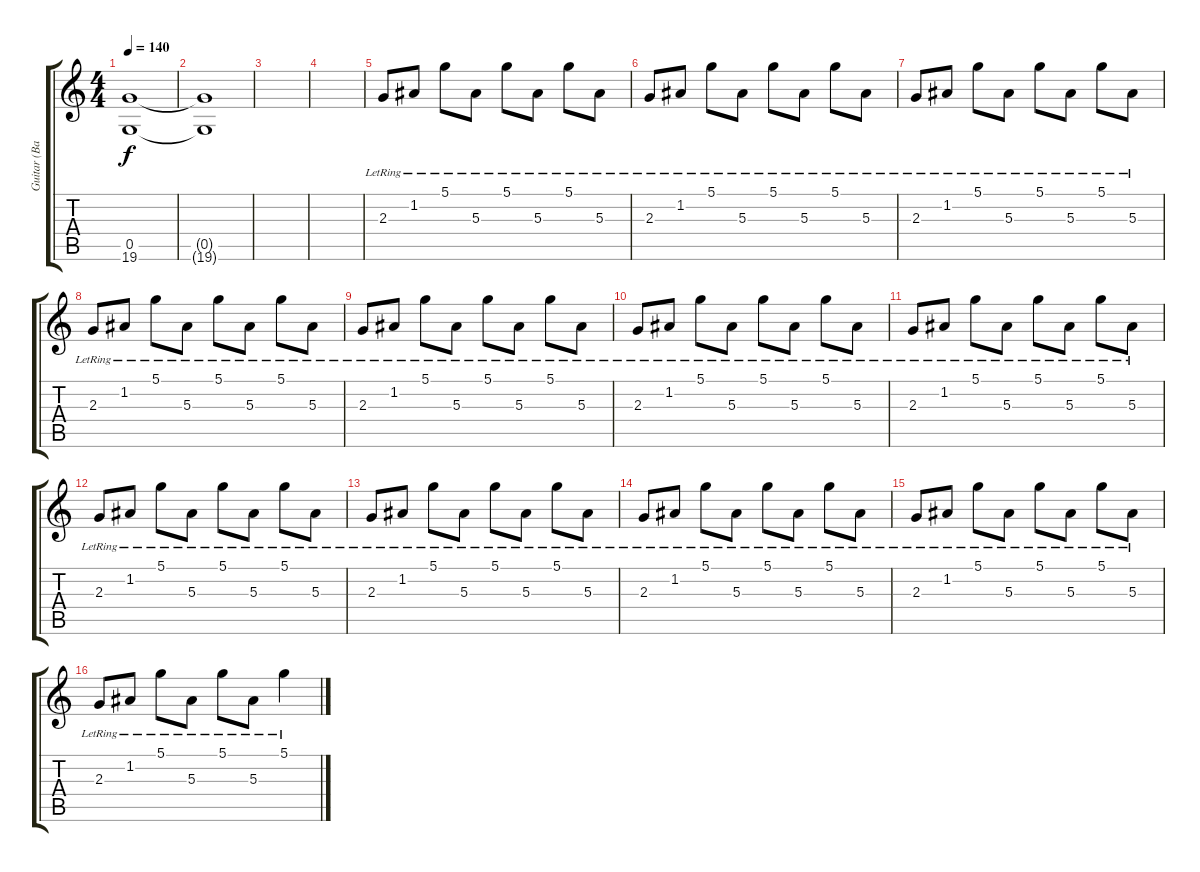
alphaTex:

\track ("Guitar (Bass) Drop C" "Guitar (Ba") {mute instrument acousticguitarsteel}
\staff {score tabs}
\tuning (D4 A3 F3 C3 G2 C2) {hide}
\ts (4 4)
\tempo 140
\clef g2
\ks c
(0.5 19.6).1{dy f volume 0} |
(0.5{t} 19.6{t}).1 |
|
|
2.3{lr}.8 1.2{lr}.8 5.1{lr}.8 5.3{lr}.8 5.1{lr}.8 5.3{lr}.8 5.1{lr}.8 5.3{lr}.8 |
2.3{lr}.8 1.2{lr}.8 5.1{lr}.8 5.3{lr}.8 5.1{lr}.8 5.3{lr}.8 5.1{lr}.8 5.3{lr}.8 |
2.3{lr}.8 1.2{lr}.8 5.1{lr}.8 5.3{lr}.8 5.1{lr}.8 5.3{lr}.8 5.1{lr}.8 5.3{lr}.8 |
2.3{lr}.8 1.2{lr}.8 5.1{lr}.8 5.3{lr}.8 5.1{lr}.8 5.3{lr}.8 5.1{lr}.8 5.3{lr}.8 |
2.3{lr}.8 1.2{lr}.8 5.1{lr}.8 5.3{lr}.8 5.1{lr}.8 5.3{lr}.8 5.1{lr}.8 5.3{lr}.8 |
2.3{lr}.8 1.2{lr}.8 5.1{lr}.8 5.3{lr}.8 5.1{lr}.8 5.3{lr}.8 5.1{lr}.8 5.3{lr}.8 |
2.3{lr}.8 1.2{lr}.8 5.1{lr}.8 5.3{lr}.8 5.1{lr}.8 5.3{lr}.8 5.1{lr}.8 5.3{lr}.8 |
2.3{lr}.8 1.2{lr}.8 5.1{lr}.8 5.3{lr}.8 5.1{lr}.8 5.3{lr}.8 5.1{lr}.8 5.3{lr}.8 |
2.3{lr}.8 1.2{lr}.8 5.1{lr}.8 5.3{lr}.8 5.1{lr}.8 5.3{lr}.8 5.1{lr}.8 5.3{lr}.8 |
2.3{lr}.8 1.2{lr}.8 5.1{lr}.8 5.3{lr}.8 5.1{lr}.8 5.3{lr}.8 5.1{lr}.8 5.3{lr}.8 |
2.3{lr}.8 1.2{lr}.8 5.1{lr}.8 5.3{lr}.8 5.1{lr}.8 5.3{lr}.8 5.1{lr}.8 5.3{lr}.8 |
2.3{lr}.8 1.2{lr}.8 5.1{lr}.8 5.3{lr}.8 5.1{lr}.8 5.3{lr}.8 5.1{lr}.4
